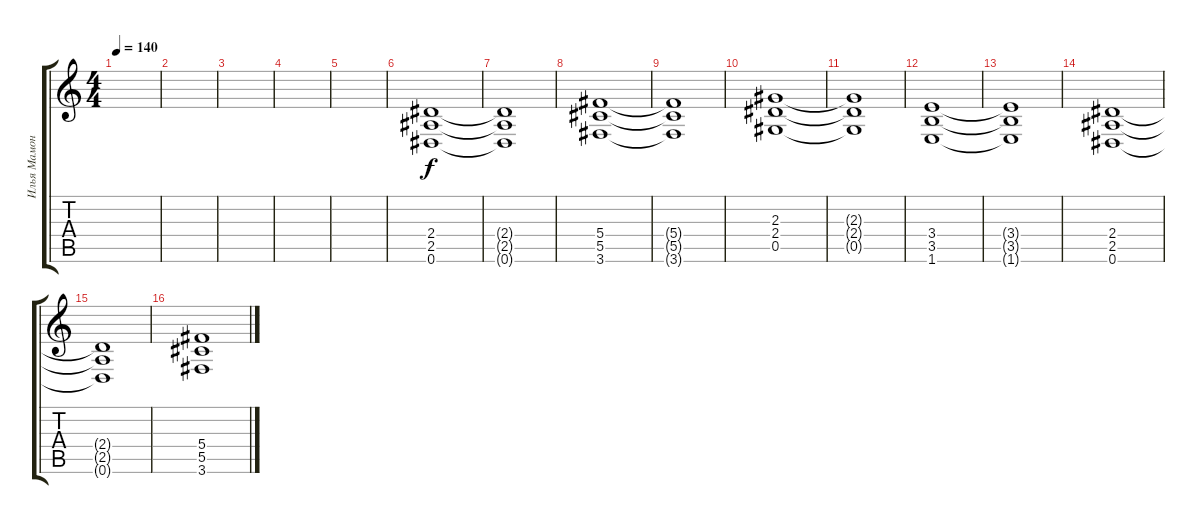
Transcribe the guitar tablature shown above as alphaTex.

\track ("Илья Мамонтов" "Илья Мамон") {instrument distortionguitar}
\staff {score tabs}
\tuning (Eb4 Bb3 Gb3 Db3 Ab2 Eb2) {hide}
\ts (4 4)
\tempo 140
\clef g2
\ks c
|
|
|
|
|
(2.4 2.5 0.6).1{balance 8} |
(2.4{t} 2.5{t} 0.6{t}).1 |
(5.4 5.5 3.6).1 |
(5.4{t} 5.5{t} 3.6{t}).1 |
(2.3 2.4 0.5).1 |
(2.3{t} 2.4{t} 0.5{t}).1 |
(3.4 3.5 1.6).1 |
(3.4{t} 3.5{t} 1.6{t}).1 |
(2.4 2.5 0.6).1 |
(2.4{t} 2.5{t} 0.6{t}).1 |
(5.4 5.5 3.6).1
